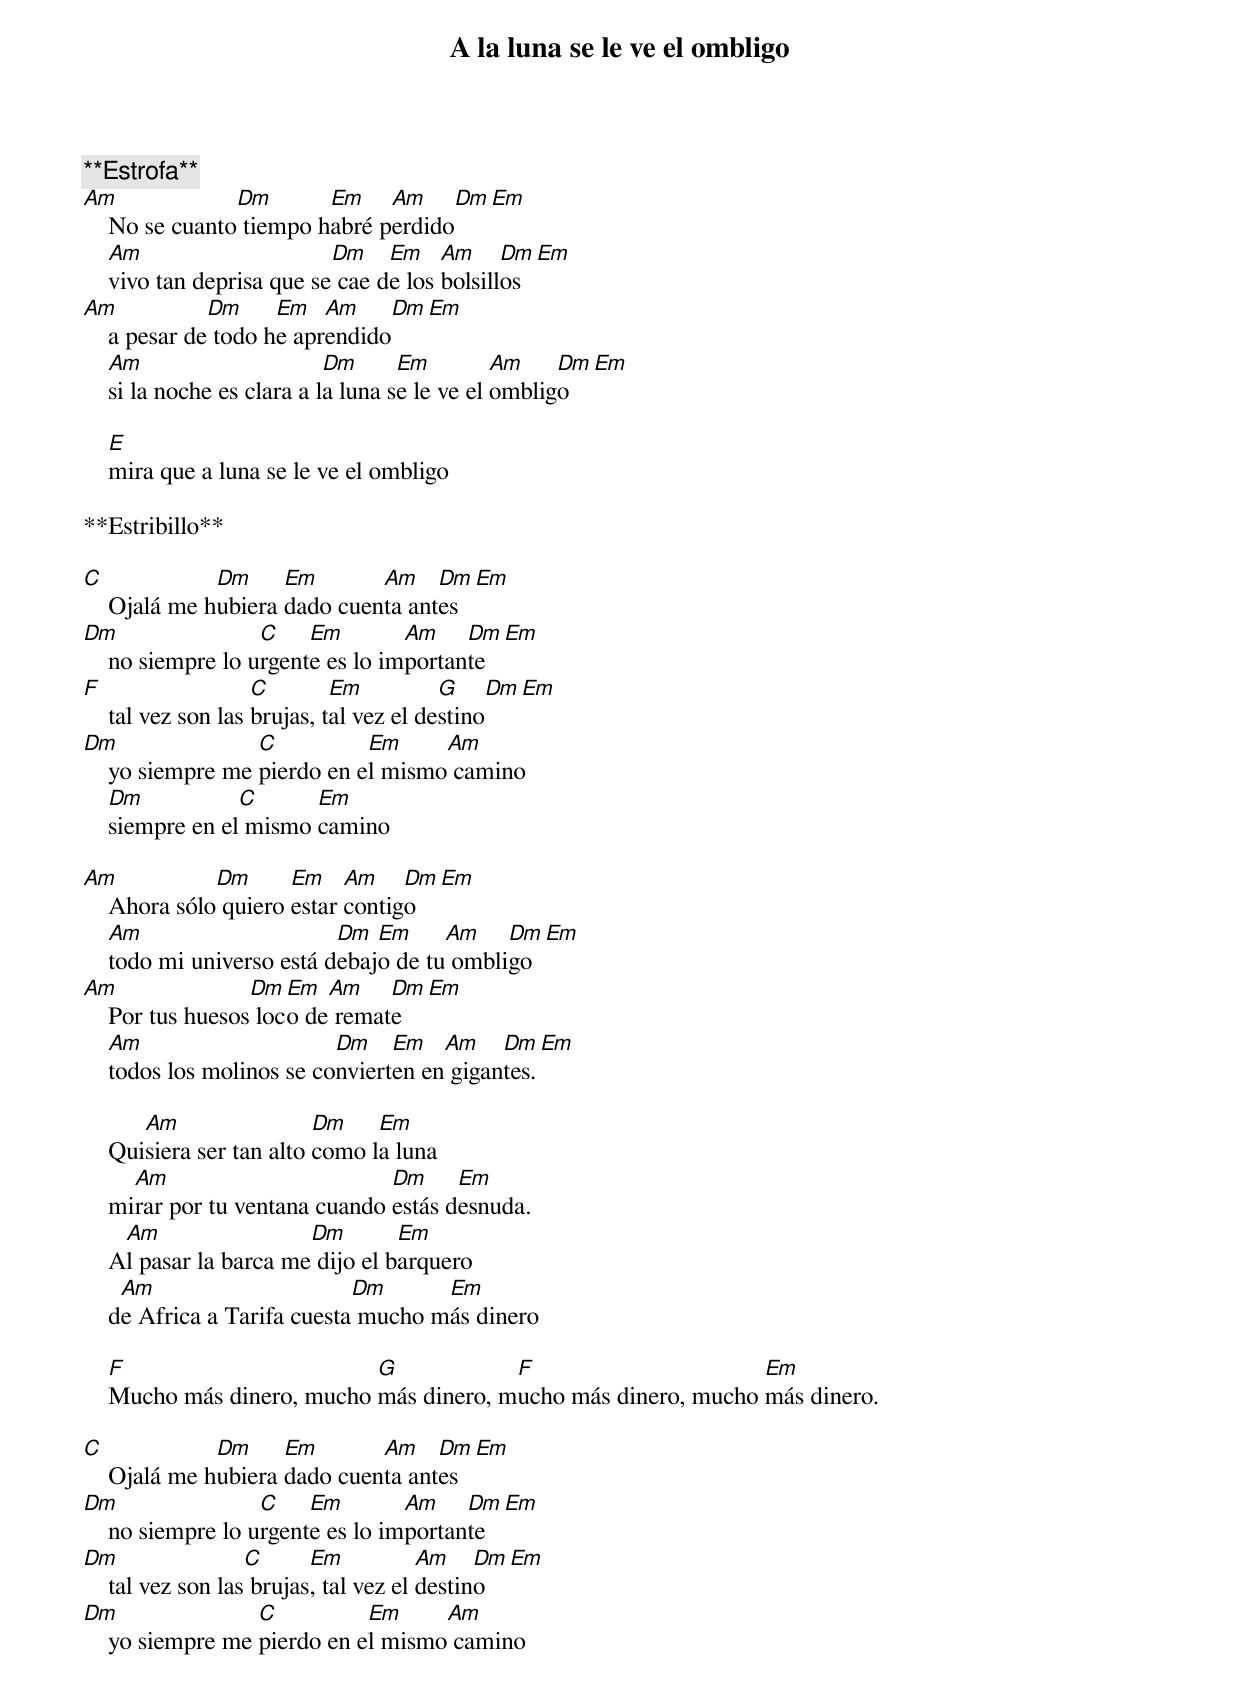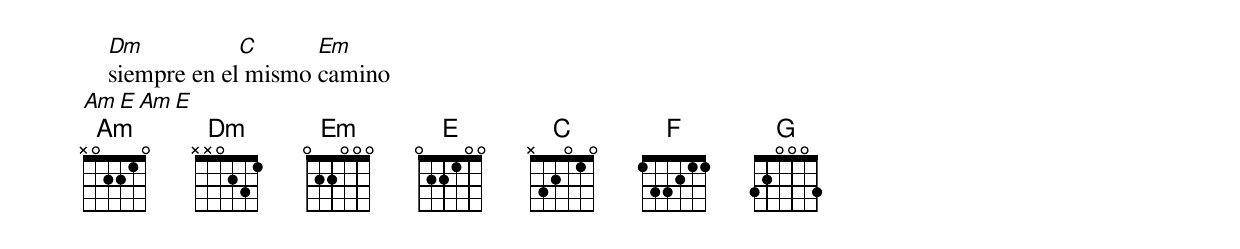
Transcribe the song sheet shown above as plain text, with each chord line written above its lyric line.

A la luna se le ve el ombligo

**Estrofa**
Am              Dm       Em    Am    Dm    Em
    No se cuanto tiempo habré perdido
    Am                     Dm    Em    Am     Dm    Em
    vivo tan deprisa que se cae de los bolsillos
Am            Dm     Em   Am    Dm    Em
    a pesar de todo he aprendido
    Am                      Dm      Em         Am    Dm    Em
    si la noche es clara a la luna se le ve el ombligo

    E
    mira que a luna se le ve el ombligo

**Estribillo**

C             Dm     Em       Am    Dm    Em
    Ojalá me hubiera dado cuenta antes
Dm                 C    Em        Am    Dm    Em
    no siempre lo urgente es lo importante
F                   C        Em          G    Dm    Em
    tal vez son las brujas, tal vez el destino
Dm                C          Em     Am
    yo siempre me pierdo en el mismo camino
    Dm           C      Em
    siempre en el mismo camino

Am            Dm      Em    Am    Dm    Em
    Ahora sólo quiero estar contigo
    Am                     Dm  Em     Am    Dm    Em
    todo mi universo está debajo de tu ombligo
Am                Dm  Em  Am    Dm    Em
    Por tus huesos loco de remate
    Am                     Dm    Em   Am    Dm    Em
    todos los molinos se convierten en gigantes.

       Am                 Dm    Em
    Quisiera ser tan alto como la luna
      Am                        Dm     Em
    mirar por tu ventana cuando estás desnuda.
     Am                 Dm        Em
    Al pasar la barca me dijo el barquero
     Am                      Dm      Em
    de Africa a Tarifa cuesta mucho más dinero

    F                       G            F                      Em
    Mucho más dinero, mucho más dinero, mucho más dinero, mucho más dinero.

C             Dm     Em       Am    Dm    Em
    Ojalá me hubiera dado cuenta antes
Dm                 C    Em        Am    Dm    Em
    no siempre lo urgente es lo importante
Dm                 C      Em           Am    Dm    Em
    tal vez son las brujas, tal vez el destino
Dm                C          Em     Am
    yo siempre me pierdo en el mismo camino
    Dm           C      Em
    siempre en el mismo camino
Am E Am E
